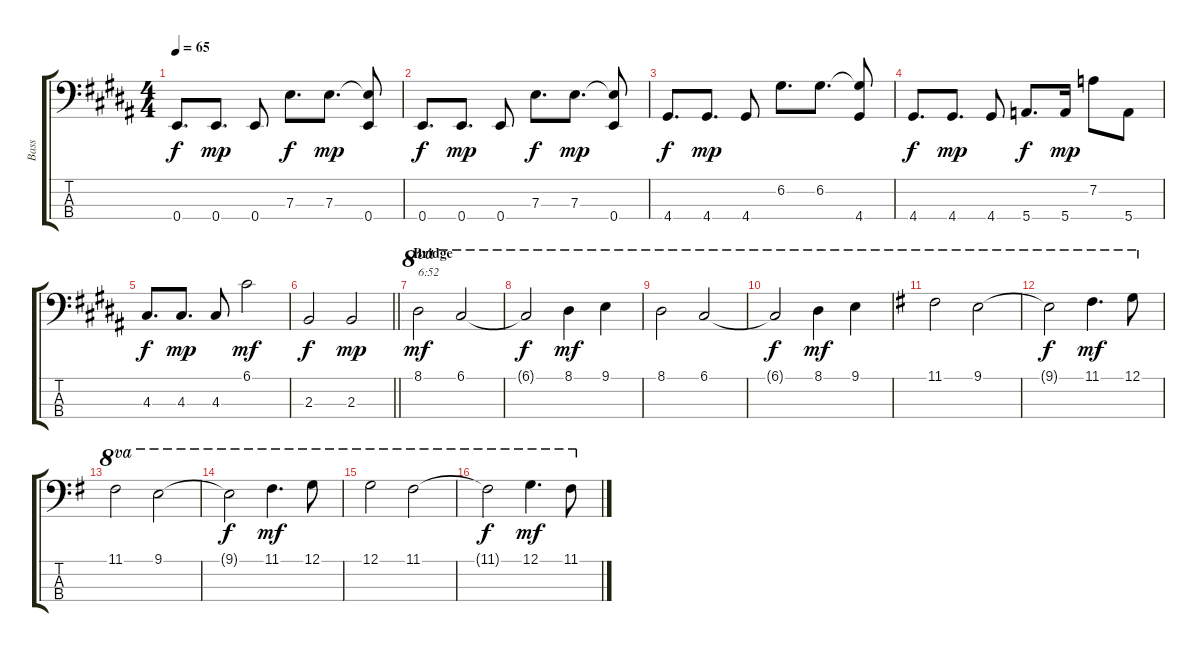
\track ("Bass" "Bass") {instrument electricbassfinger}
\staff {score tabs}
\tuning (G2 D2 A1 E1) {hide}
\ts (4 4)
\tempo 65
\clef f4
\ks b
0.4.8{d dy f} 0.4.8{d dy mp} 0.4.8 7.3.8{d dy f} 7.3.8{d dy mp} (7.3{t} 0.4).8 |
0.4.8{d dy f} 0.4.8{d dy mp} 0.4.8 7.3.8{d dy f} 7.3.8{d dy mp} (7.3{t} 0.4).8 |
4.4.8{d dy f} 4.4.8{d dy mp} 4.4.8 6.2.8{d} 6.2.8{d} (6.2{t} 4.4).8 |
4.4.8{d dy f} 4.4.8{d dy mp} 4.4.8 5.4.8{d dy f} 5.4.16{dy mp} 7.2.8 5.4.8 |
4.3.8{d dy f} 4.3.8{d dy mp} 4.3.8 6.1.2{dy mf} |
\barLineRight lightlight
2.3.2{dy f} 2.3.2{dy mp} |
\section ("" "Bridge")
8.1.2{ot 8va txt "6:52" dy mf volume 12} 6.1.2{ot 8va} |
6.1{t}.2{ot 8va dy f} 8.1.4{ot 8va dy mf} 9.1.4{ot 8va} |
8.1.2{ot 8va} 6.1.2{ot 8va} |
6.1{t}.2{ot 8va dy f} 8.1.4{ot 8va dy mf} 9.1.4{ot 8va} |
\ks eminor
11.1.2{ot 8va} 9.1.2{ot 8va} |
9.1{t}.2{ot 8va dy f} 11.1.4{d ot 8va dy mf} 12.1.8{ot 8va} |
11.1.2{ot 8va} 9.1.2{ot 8va} |
9.1{t}.2{ot 8va dy f} 11.1.4{d ot 8va dy mf} 12.1.8{ot 8va} |
12.1.2{ot 8va} 11.1.2{ot 8va} |
11.1{t}.2{ot 8va dy f} 12.1.4{d ot 8va dy mf} 11.1.8{ot 8va}
